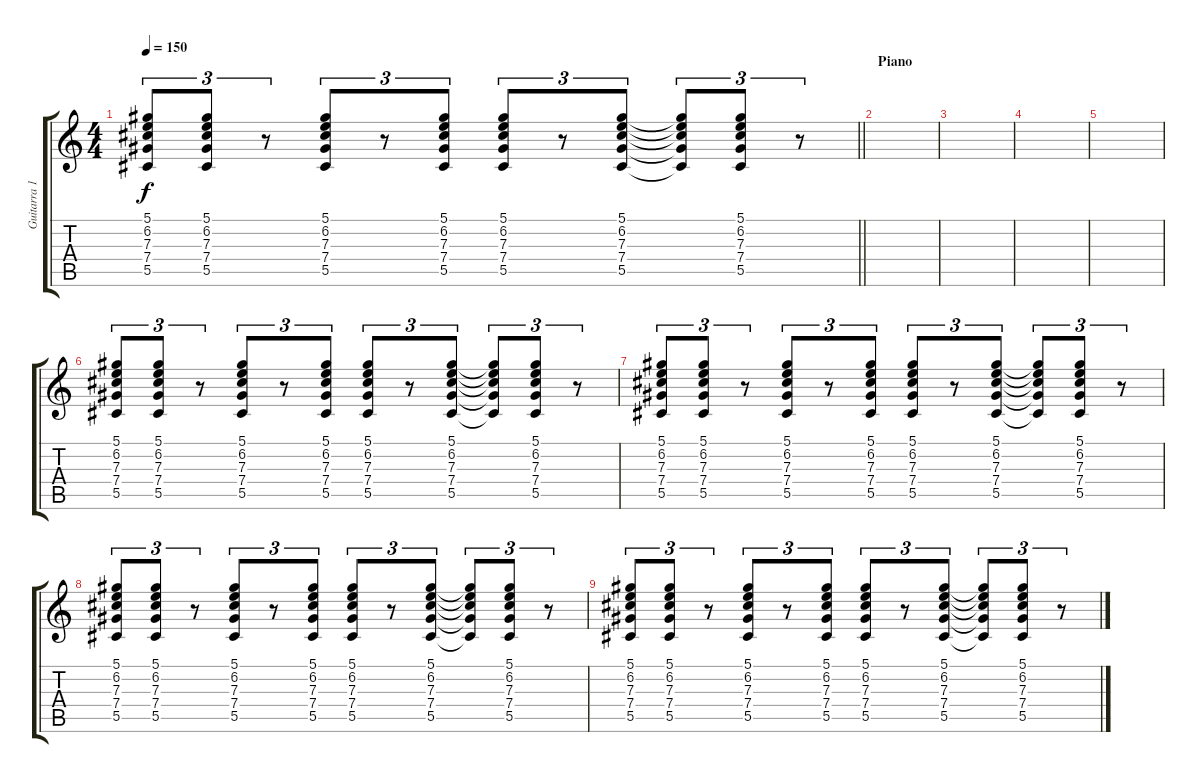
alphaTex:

\track ("Guitarra 1" "Guitarra 1") {instrument overdrivenguitar}
\staff {score tabs}
\tuning (Eb4 Bb3 Gb3 Db3 Ab2 Eb2) {hide}
\ts (4 4)
\tempo 150
\clef g2
\barLineRight lightlight
\ks c
(5.1 6.2 7.3 7.4 5.5).8{tu (3 2) dy f} (5.1 6.2 7.3 7.4 5.5).8{tu (3 2)} r.8{tu (3 2)} (5.1 6.2 7.3 7.4 5.5).8{tu (3 2)} r.8{tu (3 2)} (5.1 6.2 7.3 7.4 5.5).8{tu (3 2)} (5.1 6.2 7.3 7.4 5.5).8{tu (3 2)} r.8{tu (3 2)} (5.1 6.2 7.3 7.4 5.5).8{tu (3 2)} (5.1{t} 6.2{t} 7.3{t} 7.4{t} 5.5{t}).8{tu (3 2)} (5.1 6.2 7.3 7.4 5.5).8{tu (3 2)} r.8{tu (3 2)} |
\section ("" "Piano")
|
|
|
|
(5.1 6.2 7.3 7.4 5.5).8{tu (3 2)} (5.1 6.2 7.3 7.4 5.5).8{tu (3 2)} r.8{tu (3 2)} (5.1 6.2 7.3 7.4 5.5).8{tu (3 2)} r.8{tu (3 2)} (5.1 6.2 7.3 7.4 5.5).8{tu (3 2)} (5.1 6.2 7.3 7.4 5.5).8{tu (3 2)} r.8{tu (3 2)} (5.1 6.2 7.3 7.4 5.5).8{tu (3 2)} (5.1{t} 6.2{t} 7.3{t} 7.4{t} 5.5{t}).8{tu (3 2)} (5.1 6.2 7.3 7.4 5.5).8{tu (3 2)} r.8{tu (3 2)} |
(5.1 6.2 7.3 7.4 5.5).8{tu (3 2)} (5.1 6.2 7.3 7.4 5.5).8{tu (3 2)} r.8{tu (3 2)} (5.1 6.2 7.3 7.4 5.5).8{tu (3 2)} r.8{tu (3 2)} (5.1 6.2 7.3 7.4 5.5).8{tu (3 2)} (5.1 6.2 7.3 7.4 5.5).8{tu (3 2)} r.8{tu (3 2)} (5.1 6.2 7.3 7.4 5.5).8{tu (3 2)} (5.1{t} 6.2{t} 7.3{t} 7.4{t} 5.5{t}).8{tu (3 2)} (5.1 6.2 7.3 7.4 5.5).8{tu (3 2)} r.8{tu (3 2)} |
(5.1 6.2 7.3 7.4 5.5).8{tu (3 2)} (5.1 6.2 7.3 7.4 5.5).8{tu (3 2)} r.8{tu (3 2)} (5.1 6.2 7.3 7.4 5.5).8{tu (3 2)} r.8{tu (3 2)} (5.1 6.2 7.3 7.4 5.5).8{tu (3 2)} (5.1 6.2 7.3 7.4 5.5).8{tu (3 2)} r.8{tu (3 2)} (5.1 6.2 7.3 7.4 5.5).8{tu (3 2)} (5.1{t} 6.2{t} 7.3{t} 7.4{t} 5.5{t}).8{tu (3 2)} (5.1 6.2 7.3 7.4 5.5).8{tu (3 2)} r.8{tu (3 2)} |
(5.1 6.2 7.3 7.4 5.5).8{tu (3 2)} (5.1 6.2 7.3 7.4 5.5).8{tu (3 2)} r.8{tu (3 2)} (5.1 6.2 7.3 7.4 5.5).8{tu (3 2)} r.8{tu (3 2)} (5.1 6.2 7.3 7.4 5.5).8{tu (3 2)} (5.1 6.2 7.3 7.4 5.5).8{tu (3 2)} r.8{tu (3 2)} (5.1 6.2 7.3 7.4 5.5).8{tu (3 2)} (5.1{t} 6.2{t} 7.3{t} 7.4{t} 5.5{t}).8{tu (3 2)} (5.1 6.2 7.3 7.4 5.5).8{tu (3 2)} r.8{tu (3 2)}
